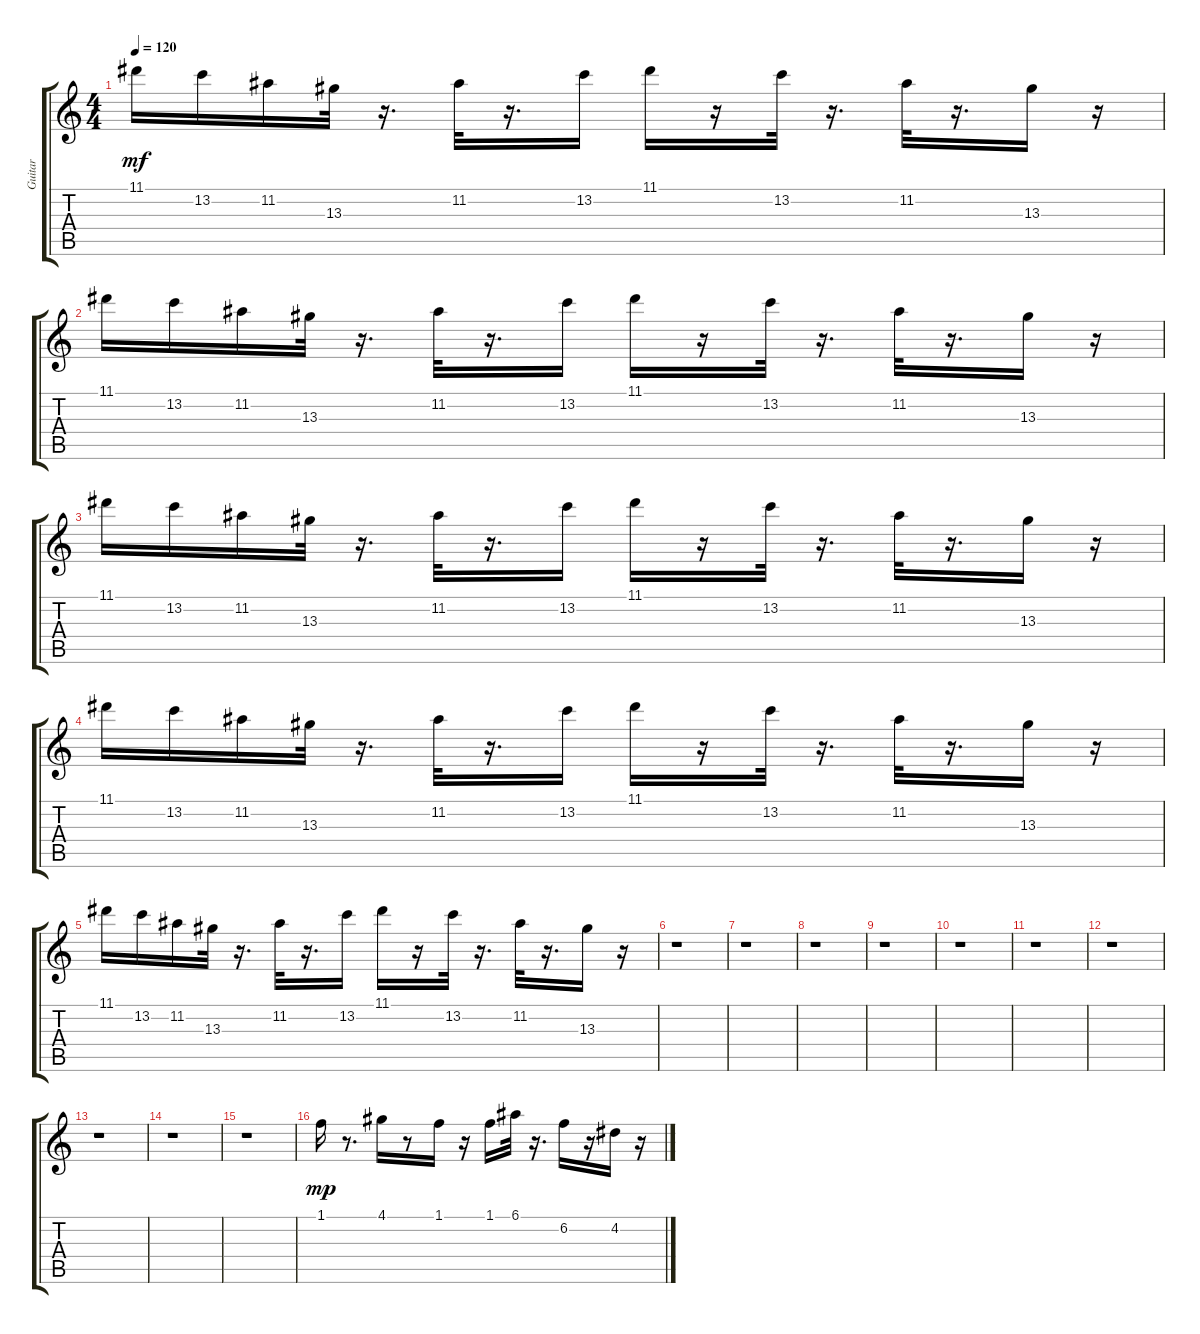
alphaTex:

\track ("Guitar" "Guitar") {instrument acousticguitarsteel}
\staff {score tabs}
\tuning (E4 B3 G3 D3 A2 E2) {hide}
\ts (4 4)
\tempo 120
\clef g2
\ks c
11.1.16{dy mf} 13.2.16 11.2.16 13.3.32 r.16{d} 11.2.32 r.16{d} 13.2.16 11.1.16 r.16 13.2.32 r.16{d} 11.2.32 r.16{d} 13.3.16 r.16 |
11.1.16 13.2.16 11.2.16 13.3.32 r.16{d} 11.2.32 r.16{d} 13.2.16 11.1.16 r.16 13.2.32 r.16{d} 11.2.32 r.16{d} 13.3.16 r.16 |
11.1.16 13.2.16 11.2.16 13.3.32 r.16{d} 11.2.32 r.16{d} 13.2.16 11.1.16 r.16 13.2.32 r.16{d} 11.2.32 r.16{d} 13.3.16 r.16 |
11.1.16 13.2.16 11.2.16 13.3.32 r.16{d} 11.2.32 r.16{d} 13.2.16 11.1.16 r.16 13.2.32 r.16{d} 11.2.32 r.16{d} 13.3.16 r.16 |
11.1.16 13.2.16 11.2.16 13.3.32 r.16{d} 11.2.32 r.16{d} 13.2.16 11.1.16 r.16 13.2.32 r.16{d} 11.2.32 r.16{d} 13.3.16 r.16 |
r.1 |
r.1 |
r.1 |
r.1 |
r.1 |
r.1 |
r.1 |
r.1 |
r.1 |
r.1 |
1.1.16{dy mp} r.8{d} 4.1.16 r.8 1.1.16 r.16 1.1.16 6.1.32 r.16{d} 6.2.16 r.16 4.2.16 r.16
